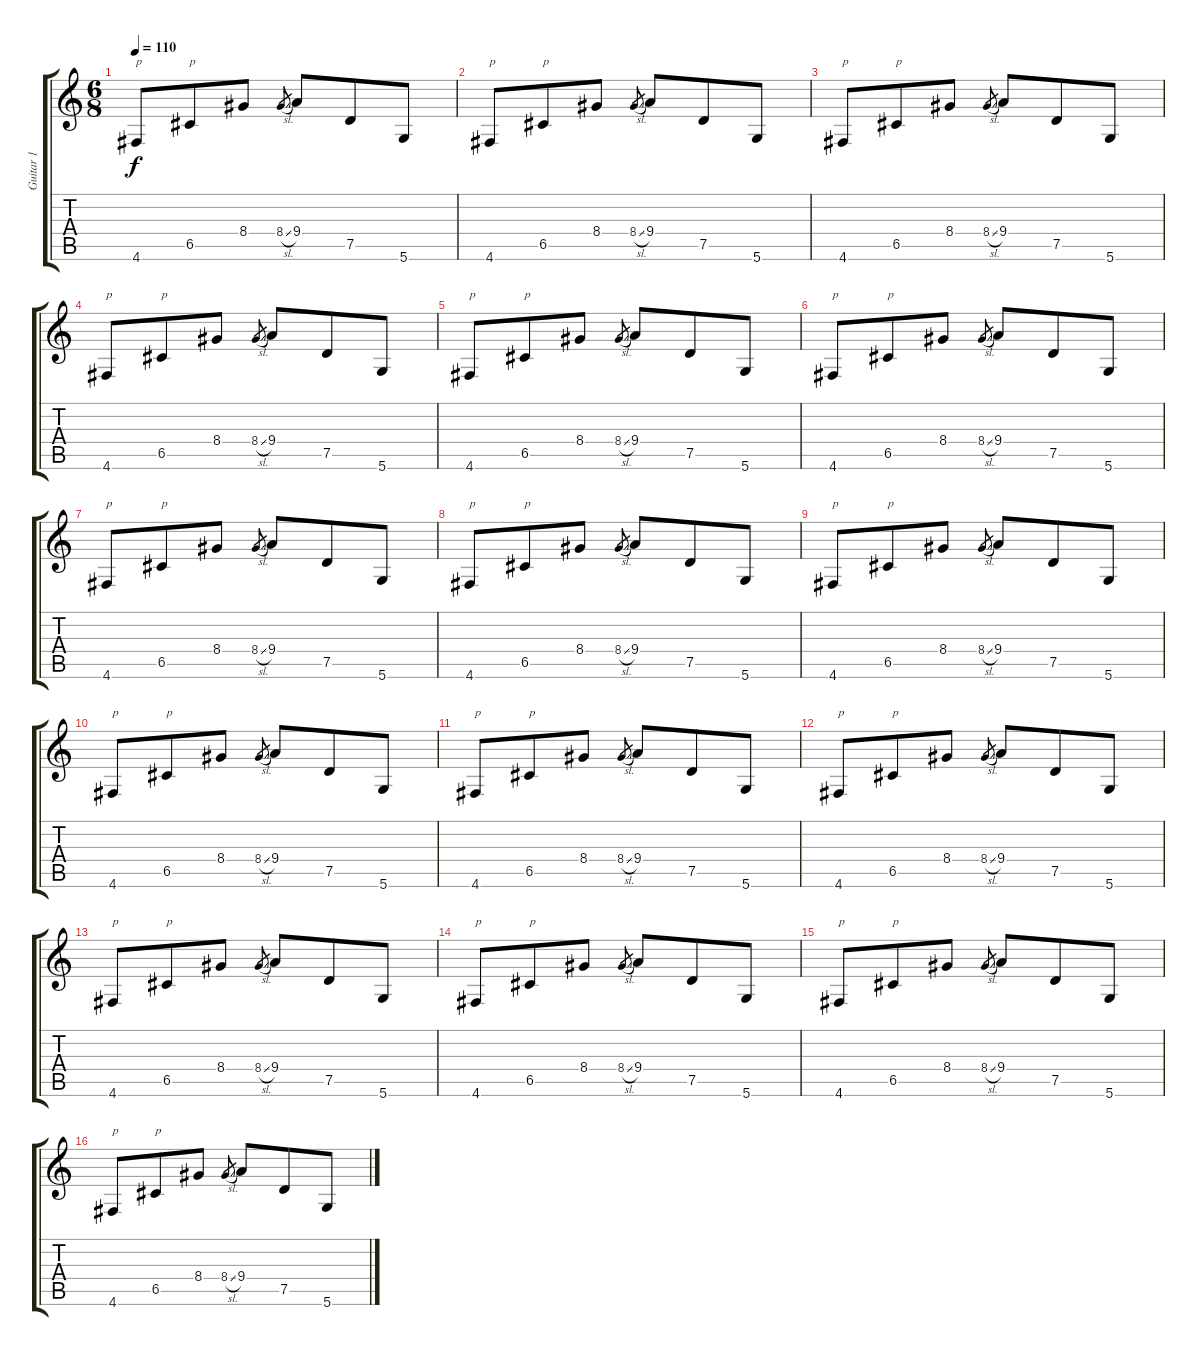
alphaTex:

\track ("Guitar 1" "Guitar 1") {instrument distortionguitar}
\staff {score tabs}
\tuning (D4 A3 F3 C3 G2 D2) {hide}
\ts (6 8)
\tempo 110
\clef g2
\ks c
4.6.8{txt "p" dy f instrument distortionguitar} 6.5.8{txt "p"} 8.4.8 8.4{sl}.8{gr} 9.4.8 7.5.8 5.6.8 |
4.6.8{txt "p"} 6.5.8{txt "p"} 8.4.8 8.4{sl}.8{gr} 9.4.8 7.5.8 5.6.8 |
4.6.8{txt "p"} 6.5.8{txt "p"} 8.4.8 8.4{sl}.8{gr} 9.4.8 7.5.8 5.6.8 |
4.6.8{txt "p"} 6.5.8{txt "p"} 8.4.8 8.4{sl}.8{gr} 9.4.8 7.5.8 5.6.8 |
4.6.8{txt "p"} 6.5.8{txt "p"} 8.4.8 8.4{sl}.8{gr} 9.4.8 7.5.8 5.6.8 |
4.6.8{txt "p"} 6.5.8{txt "p"} 8.4.8 8.4{sl}.8{gr} 9.4.8 7.5.8 5.6.8 |
4.6.8{txt "p"} 6.5.8{txt "p"} 8.4.8 8.4{sl}.8{gr} 9.4.8 7.5.8 5.6.8 |
4.6.8{txt "p"} 6.5.8{txt "p"} 8.4.8 8.4{sl}.8{gr} 9.4.8 7.5.8 5.6.8 |
4.6.8{txt "p"} 6.5.8{txt "p"} 8.4.8 8.4{sl}.8{gr} 9.4.8 7.5.8 5.6.8 |
4.6.8{txt "p"} 6.5.8{txt "p"} 8.4.8 8.4{sl}.8{gr} 9.4.8 7.5.8 5.6.8 |
4.6.8{txt "p"} 6.5.8{txt "p"} 8.4.8 8.4{sl}.8{gr} 9.4.8 7.5.8 5.6.8 |
4.6.8{txt "p"} 6.5.8{txt "p"} 8.4.8 8.4{sl}.8{gr} 9.4.8 7.5.8 5.6.8 |
4.6.8{txt "p"} 6.5.8{txt "p"} 8.4.8 8.4{sl}.8{gr} 9.4.8 7.5.8 5.6.8 |
4.6.8{txt "p"} 6.5.8{txt "p"} 8.4.8 8.4{sl}.8{gr} 9.4.8 7.5.8 5.6.8 |
4.6.8{txt "p"} 6.5.8{txt "p"} 8.4.8 8.4{sl}.8{gr} 9.4.8 7.5.8 5.6.8 |
4.6.8{txt "p"} 6.5.8{txt "p"} 8.4.8 8.4{sl}.8{gr} 9.4.8 7.5.8 5.6.8
